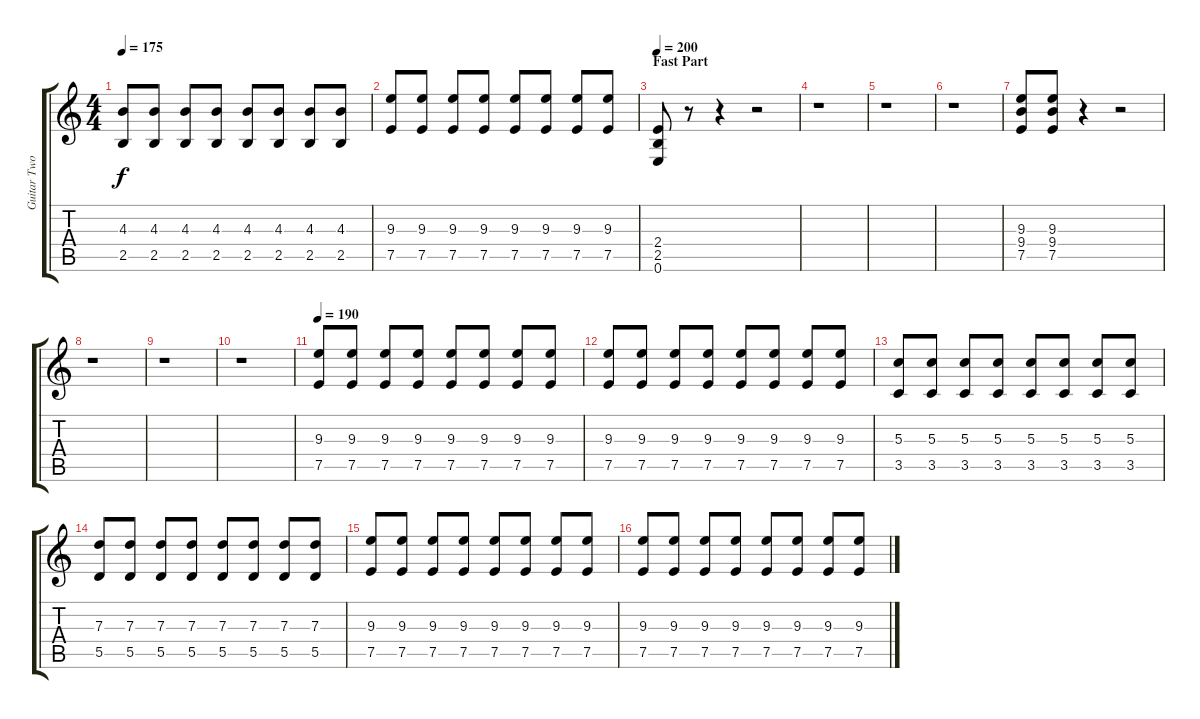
\track ("Guitar Two" "Guitar Two") {instrument overdrivenguitar}
\staff {score tabs}
\tuning (E4 B3 G3 D3 A2 E2) {hide}
\ts (4 4)
\tempo 175
\clef g2
\ks c
(4.3 2.5).8{dy f} (4.3 2.5).8 (4.3 2.5).8 (4.3 2.5).8 (4.3 2.5).8 (4.3 2.5).8 (4.3 2.5).8 (4.3 2.5).8 |
(9.3 7.5).8 (9.3 7.5).8 (9.3 7.5).8 (9.3 7.5).8 (9.3 7.5).8 (9.3 7.5).8 (9.3 7.5).8 (9.3 7.5).8 |
\section ("" "Fast Part")
\tempo 200
(2.4 2.5 0.6).8 r.8 r.4 r.2 |
r.1 |
r.1 |
r.1 |
(9.3 9.4 7.5).8 (9.3 9.4 7.5).8 r.4 r.2 |
r.1 |
r.1 |
r.1 |
\tempo 190
(9.3 7.5).8 (9.3 7.5).8 (9.3 7.5).8 (9.3 7.5).8 (9.3 7.5).8 (9.3 7.5).8 (9.3 7.5).8 (9.3 7.5).8 |
(9.3 7.5).8 (9.3 7.5).8 (9.3 7.5).8 (9.3 7.5).8 (9.3 7.5).8 (9.3 7.5).8 (9.3 7.5).8 (9.3 7.5).8 |
(5.3 3.5).8 (5.3 3.5).8 (5.3 3.5).8 (5.3 3.5).8 (5.3 3.5).8 (5.3 3.5).8 (5.3 3.5).8 (5.3 3.5).8 |
(7.3 5.5).8 (7.3 5.5).8 (7.3 5.5).8 (7.3 5.5).8 (7.3 5.5).8 (7.3 5.5).8 (7.3 5.5).8 (7.3 5.5).8 |
(9.3 7.5).8 (9.3 7.5).8 (9.3 7.5).8 (9.3 7.5).8 (9.3 7.5).8 (9.3 7.5).8 (9.3 7.5).8 (9.3 7.5).8 |
(9.3 7.5).8 (9.3 7.5).8 (9.3 7.5).8 (9.3 7.5).8 (9.3 7.5).8 (9.3 7.5).8 (9.3 7.5).8 (9.3 7.5).8
